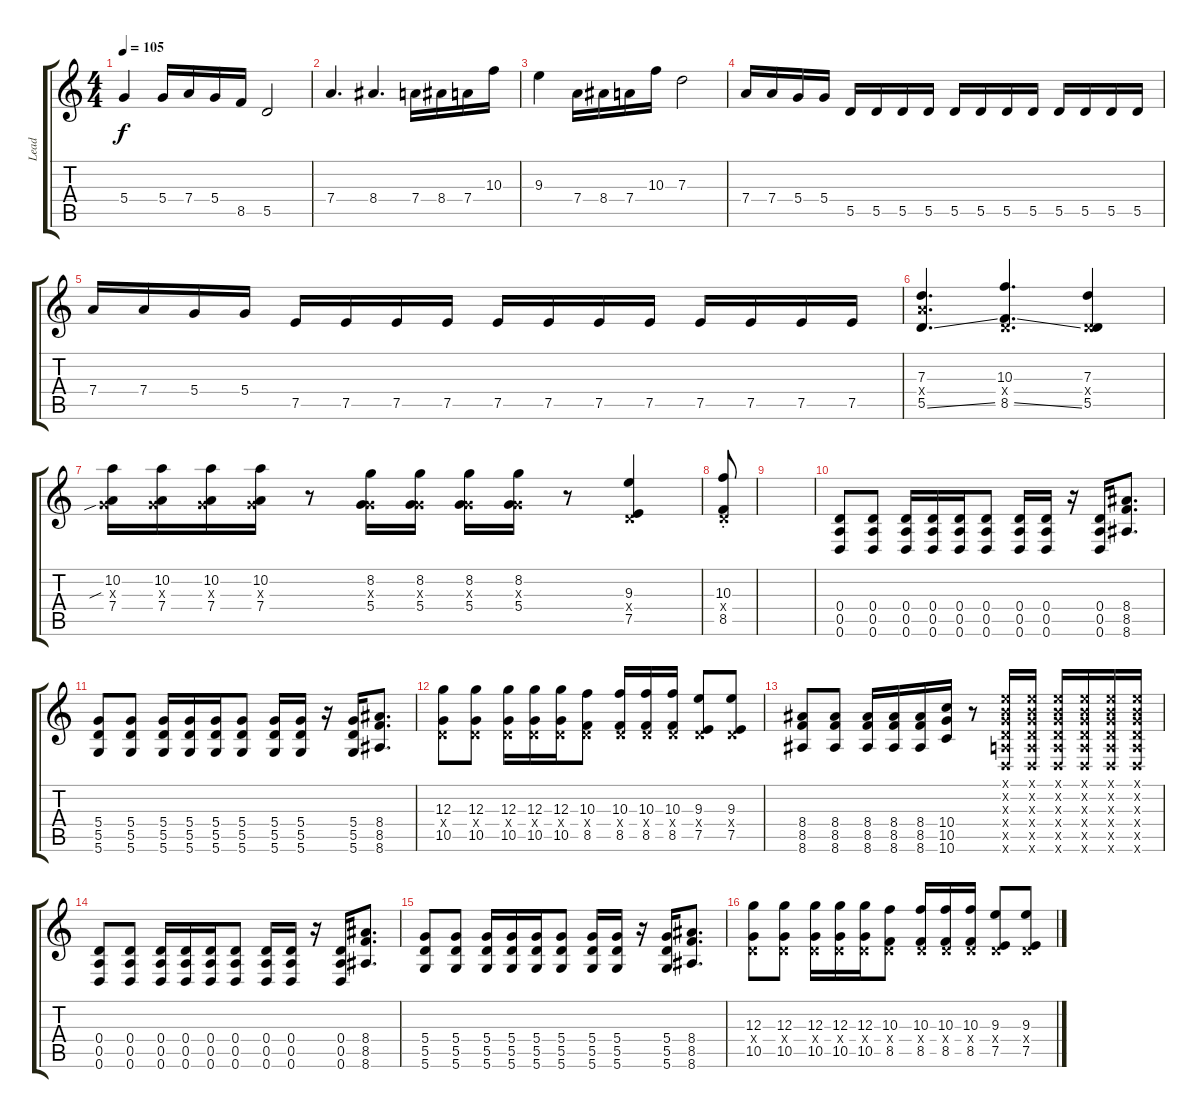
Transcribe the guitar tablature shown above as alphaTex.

\track ("Lead" "Lead") {instrument overdrivenguitar}
\staff {score tabs}
\tuning (E4 B3 G3 D3 A2 D2) {hide}
\ts (4 4)
\tempo 105
\clef g2
\ks c
5.4.4{dy f} 5.4.16 7.4.16 5.4.16 8.5.16 5.5.2 |
7.4.4{d} 8.4.4{d} 7.4.16 8.4.16 7.4.16 10.3.16 |
9.3.4 7.4.16 8.4.16 7.4.16 10.3.16 7.3.2 |
7.4.16 7.4.16 5.4.16 5.4.16 5.5.16 5.5.16 5.5.16 5.5.16 5.5.16 5.5.16 5.5.16 5.5.16 5.5.16 5.5.16 5.5.16 5.5.16 |
7.4.16 7.4.16 5.4.16 5.4.16 7.5.16 7.5.16 7.5.16 7.5.16 7.5.16 7.5.16 7.5.16 7.5.16 7.5.16 7.5.16 7.5.16 7.5.16 |
(7.3 7.4{x} 5.5{ss}).4{d} (10.3 0.4{x} 8.5{ss}).4{d} (7.3 0.4{x} 5.5).4 |
(10.2 0.3{sib x} 7.4).16 (10.2 0.3{x} 7.4).16 (10.2 0.3{x} 7.4).16 (10.2 0.3{x} 7.4).16 r.8 (8.2 0.3{x} 5.4).16 (8.2 0.3{x} 5.4).16 (8.2 0.3{x} 5.4).16 (8.2 0.3{x} 5.4).16 r.8 (9.3 0.4{x} 7.5).4 |
(10.3{st} 0.4{x} 8.5{st}).8 |
|
(0.4 0.5 0.6).8 (0.4 0.5 0.6).8 (0.4 0.5 0.6).16 (0.4 0.5 0.6).16 (0.4 0.5 0.6).16 (0.4 0.5 0.6).8 (0.4 0.5 0.6).16 (0.4 0.5 0.6).16 r.16 (0.4 0.5 0.6).16 (8.4 8.5 8.6).8{d} |
(5.4 5.5 5.6).8 (5.4 5.5 5.6).8 (5.4 5.5 5.6).16 (5.4 5.5 5.6).16 (5.4 5.5 5.6).16 (5.4 5.5 5.6).8 (5.4 5.5 5.6).16 (5.4 5.5 5.6).16 r.16 (5.4 5.5 5.6).16 (8.4 8.5 8.6).8{d} |
(12.3 0.4{x} 10.5).8 (12.3 0.4{x} 10.5).8 (12.3 0.4{x} 10.5).16 (12.3 0.4{x} 10.5).16 (12.3 0.4{x} 10.5).16 (10.3 0.4{x} 8.5).8 (10.3 0.4{x} 8.5).16 (10.3 0.4{x} 8.5).16 (10.3 0.4{x} 8.5).16 (9.3 0.4{x} 7.5).8 (9.3 0.4{x} 7.5).8 |
(8.4 8.5 8.6).8 (8.4 8.5 8.6).8 (8.4 8.5 8.6).16 (8.4 8.5 8.6).16 (8.4 8.5 8.6).16 (10.4 10.5 10.6).16 r.8 (0.1{x} 0.2{x} 0.3{x} 0.4{x} 0.5{x} 0.6{x}).16 (0.1{x} 0.2{x} 0.3{x} 0.4{x} 0.5{x} 0.6{x}).16 (0.1{x} 0.2{x} 0.3{x} 0.4{x} 0.5{x} 0.6{x}).16 (0.1{x} 0.2{x} 0.3{x} 0.4{x} 0.5{x} 0.6{x}).16 (0.1{x} 0.2{x} 0.3{x} 0.4{x} 0.5{x} 0.6{x}).16 (0.1{x} 0.2{x} 0.3{x} 0.4{x} 0.5{x} 0.6{x}).16 |
(0.4 0.5 0.6).8 (0.4 0.5 0.6).8 (0.4 0.5 0.6).16 (0.4 0.5 0.6).16 (0.4 0.5 0.6).16 (0.4 0.5 0.6).8 (0.4 0.5 0.6).16 (0.4 0.5 0.6).16 r.16 (0.4 0.5 0.6).16 (8.4 8.5 8.6).8{d} |
(5.4 5.5 5.6).8 (5.4 5.5 5.6).8 (5.4 5.5 5.6).16 (5.4 5.5 5.6).16 (5.4 5.5 5.6).16 (5.4 5.5 5.6).8 (5.4 5.5 5.6).16 (5.4 5.5 5.6).16 r.16 (5.4 5.5 5.6).16 (8.4 8.5 8.6).8{d} |
(12.3 0.4{x} 10.5).8 (12.3 0.4{x} 10.5).8 (12.3 0.4{x} 10.5).16 (12.3 0.4{x} 10.5).16 (12.3 0.4{x} 10.5).16 (10.3 0.4{x} 8.5).8 (10.3 0.4{x} 8.5).16 (10.3 0.4{x} 8.5).16 (10.3 0.4{x} 8.5).16 (9.3 0.4{x} 7.5).8 (9.3 0.4{x} 7.5).8
